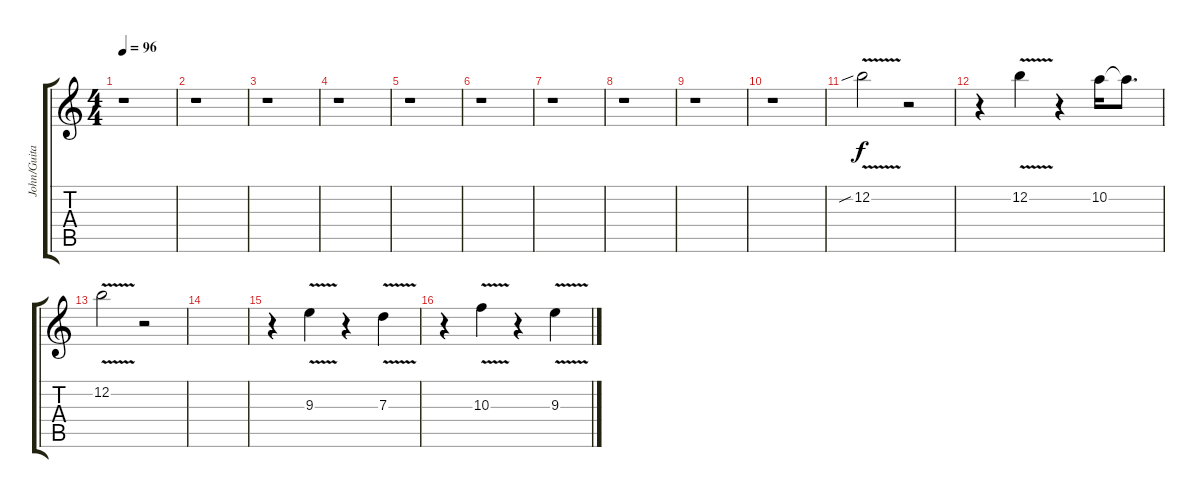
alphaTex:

\track ("John/Guitar 2" "John/Guita") {mute instrument overdrivenguitar}
\staff {score tabs}
\tuning (E4 B3 G3 D3 A2 E2) {hide}
\ts (4 4)
\tempo 96
\clef g2
\ks c
r.1{dy f} |
r.1 |
r.1 |
r.1 |
r.1 |
r.1 |
r.1 |
r.1 |
r.1 |
r.1 |
12.2{v sib}.2 r.2 |
r.4 12.2{v}.4 r.4 10.2.16 10.2{t}.8{d} |
12.2{v}.2 r.2 |
|
r.4 9.3{v}.4 r.4 7.3{v}.4 |
r.4 10.3{v}.4 r.4 9.3{v}.4
